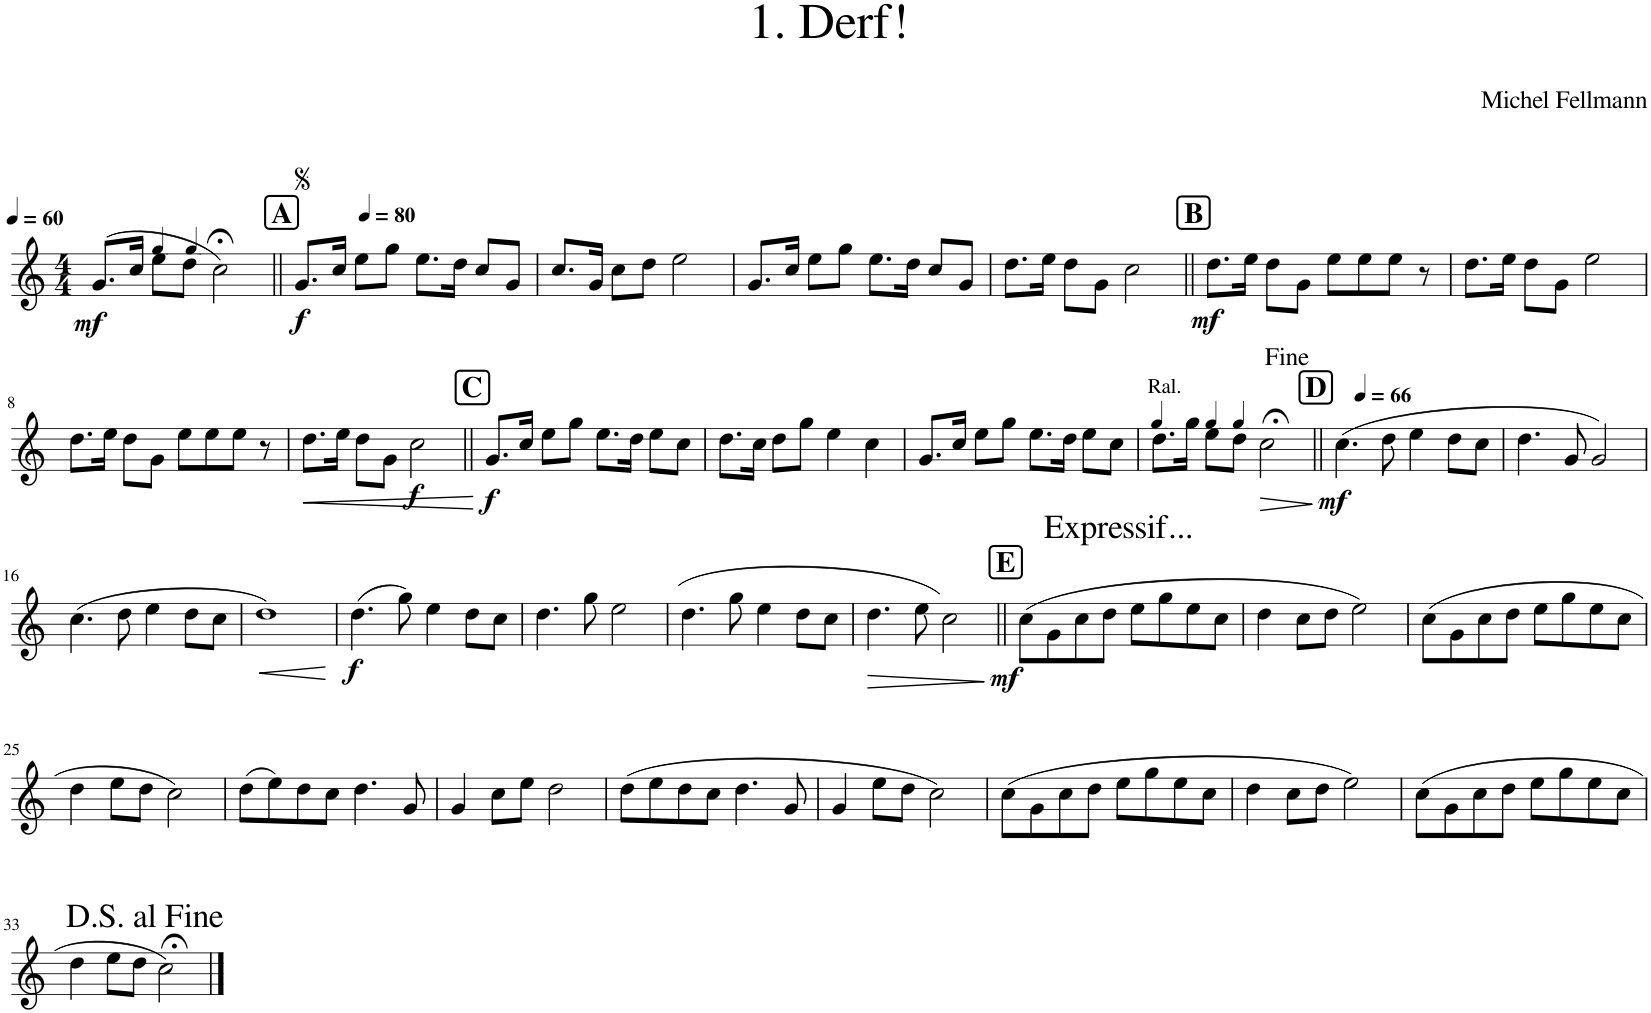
**kern	**dynam
*part1	*part1
*staff1	*staff1
*I"Cor en Fa	*
*I'Cor Fa	*
*clefG2	*
*Trd4c7	*
*k[]	*
*M4/4	*
*MM60	*
=1	=1
!	!LO:DY:b
(8.g/L	mf
16cc/Jk	.
*MM50	*
8ee\L	.
*MM40	*
8dd\J	.
2cc;<\)	.
=2||	=2||
!!LO:REH:place=s1:a:B:cj:fs=14:t=A
*MM80	*
!	!LO:DY:b
8.g/L	f
16cc/Jk	.
8ee\L	.
8gg\J	.
8.ee\L	.
16dd\Jk	.
8cc/L	.
8g/J	.
=3	=3
8.cc/L	.
16g/Jk	.
8cc\L	.
8dd\J	.
2ee\	.
=4	=4
8.g/L	.
16cc/Jk	.
8ee\L	.
8gg\J	.
8.ee\L	.
16dd\Jk	.
8cc/L	.
8g/J	.
=5	=5
8.dd\L	.
16ee\Jk	.
8dd\L	.
8g\J	.
2cc\	.
!!LO:REH:place=s1:a:B:cj:fs=14:t=B
=6||	=6||
!	!LO:DY:b
8.dd\L	mf
16ee\Jk	.
8dd\L	.
8g\J	.
8ee\L	.
8ee\	.
8ee\J	.
8r	.
=7	=7
8.dd\L	.
16ee\Jk	.
8dd\L	.
8g\J	.
2ee\	.
!!LO:LB:g=z
=8	=8
8.dd\L	.
16ee\Jk	.
8dd\L	.
8g\J	.
8ee\L	.
8ee\	.
8ee\J	.
8r	.
=9	=9
!	!LO:HP:b
8.dd\L	<
16ee\Jk	.
8dd\L	.
8g\J	.
!	!LO:DY:b
2cc\	f
.	[
!!LO:REH:place=s1:a:B:cj:fs=14:t=C
=10||	=10||
!	!LO:DY:b
8.g/L	f
16cc/Jk	.
8ee\L	.
8gg\J	.
8.ee\L	.
16dd\Jk	.
8ee\L	.
8cc\J	.
=11	=11
8.dd\L	.
16cc\Jk	.
8dd\L	.
8gg\J	.
4ee\	.
4cc\	.
=12	=12
8.g/L	.
16cc/Jk	.
8ee\L	.
8gg\J	.
8.ee\L	.
16dd\Jk	.
8ee\L	.
8cc\J	.
=13	=13
*MM75	*
!LO:TX:a:t=Ral.	!
8.dd\L	.
16gg\Jk	.
*MM67	*
8ee\L	.
*MM55	*
8dd\J	.
!	!LO:HP:b
2cc;<\	>
.	]
=14||	=14||
!!LO:REH:place=s1:a:B:cj:fs=14:t=D
*MM66	*
!	!LO:DY:b
(4.cc\	mf
8dd\	.
4ee\	.
8dd\L	.
8cc\J	.
=15	=15
4.dd\	.
8g/	.
2g/)	.
!!LO:LB:g=z
=16	=16
(4.cc\	.
8dd\	.
4ee\	.
8dd\L	.
8cc\J	.
=17	=17
!	!LO:HP:b
1dd)	<
.	[
=18	=18
!	!LO:DY:b
(4.dd\	f
8gg\)	.
4ee\	.
8dd\L	.
8cc\J	.
=19	=19
4.dd\	.
8gg\	.
2ee\	.
=20	=20
(4.dd\	.
8gg\	.
4ee\	.
8dd\L	.
8cc\J	.
=21	=21
!	!LO:HP:b
4.dd\	>
8ee\	.
2cc\)	.
.	]
!!LO:REH:place=s1:a:B:cj:fs=14:t=E
=22||	=22||
!	!LO:DY:b
(8cc\L	mf
8g\	.
8cc\	.
8dd\J	.
!LO:TX:a:t=Expressif...	!
8ee\L	.
8gg\	.
8ee\	.
8cc\J	.
=23	=23
4dd\	.
8cc\L	.
8dd\J	.
2ee\)	.
=24	=24
(8cc\L	.
8g\	.
8cc\	.
8dd\J	.
8ee\L	.
8gg\	.
8ee\	.
8cc\J	.
!!LO:LB:g=z
=25	=25
4dd\	.
8ee\L	.
8dd\J	.
2cc\)	.
=26	=26
(8dd\L	.
8ee\)	.
8dd\	.
8cc\J	.
4.dd\	.
8g/	.
=27	=27
4g/	.
8cc\L	.
8ee\J	.
2dd\	.
=28	=28
(8dd\L	.
8ee\	.
8dd\	.
8cc\J	.
4.dd\	.
8g/	.
=29	=29
4g/	.
8ee\L	.
8dd\J	.
2cc\)	.
=30	=30
(8cc\L	.
8g\	.
8cc\	.
8dd\J	.
8ee\L	.
8gg\	.
8ee\	.
8cc\J	.
=31	=31
4dd\	.
8cc\L	.
8dd\J	.
2ee\)	.
=32	=32
(8cc\L	.
8g\	.
8cc\	.
8dd\J	.
8ee\L	.
8gg\	.
8ee\	.
8cc\J	.
!!LO:LB:g=z
=33	=33
4dd\	.
8ee\L	.
8dd\J	.
2cc;<\)	.
==	==
*-	*-
